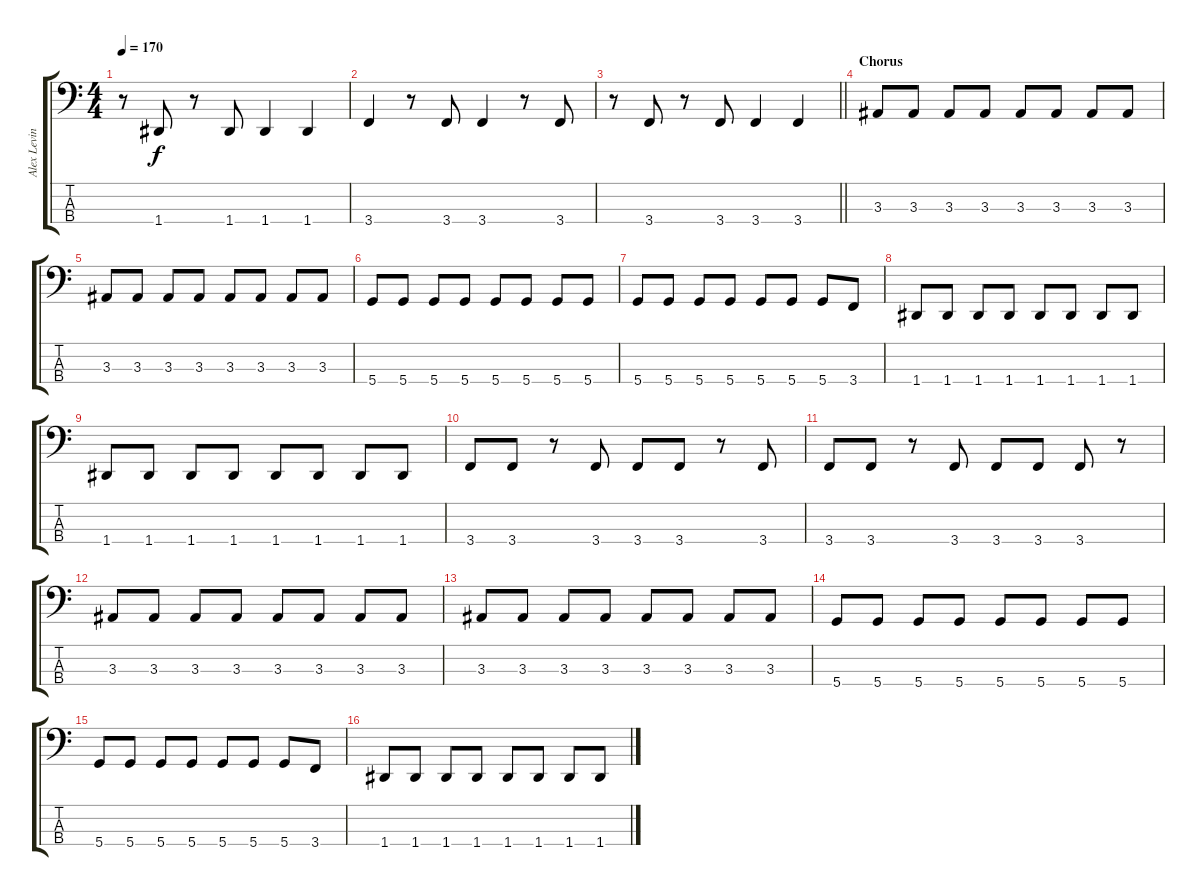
\track ("Alex Levine" "Alex Levin") {instrument electricbasspick}
\staff {score tabs}
\tuning (F2 C2 G1 D1) {hide}
\ts (4 4)
\tempo 170
\clef f4
\ks c
r.8{dy f} 1.4.8 r.8 1.4.8 1.4.4 1.4.4 |
3.4.4 r.8 3.4.8 3.4.4 r.8 3.4.8 |
\barLineRight lightlight
r.8 3.4.8 r.8 3.4.8 3.4.4 3.4.4 |
\section ("" "Chorus")
3.3.8 3.3.8 3.3.8 3.3.8 3.3.8 3.3.8 3.3.8 3.3.8 |
3.3.8 3.3.8 3.3.8 3.3.8 3.3.8 3.3.8 3.3.8 3.3.8 |
5.4.8 5.4.8 5.4.8 5.4.8 5.4.8 5.4.8 5.4.8 5.4.8 |
5.4.8 5.4.8 5.4.8 5.4.8 5.4.8 5.4.8 5.4.8 3.4.8 |
1.4.8 1.4.8 1.4.8 1.4.8 1.4.8 1.4.8 1.4.8 1.4.8 |
1.4.8 1.4.8 1.4.8 1.4.8 1.4.8 1.4.8 1.4.8 1.4.8 |
3.4.8 3.4.8 r.8 3.4.8 3.4.8 3.4.8 r.8 3.4.8 |
3.4.8 3.4.8 r.8 3.4.8 3.4.8 3.4.8 3.4.8 r.8 |
3.3.8 3.3.8 3.3.8 3.3.8 3.3.8 3.3.8 3.3.8 3.3.8 |
3.3.8 3.3.8 3.3.8 3.3.8 3.3.8 3.3.8 3.3.8 3.3.8 |
5.4.8 5.4.8 5.4.8 5.4.8 5.4.8 5.4.8 5.4.8 5.4.8 |
5.4.8 5.4.8 5.4.8 5.4.8 5.4.8 5.4.8 5.4.8 3.4.8 |
1.4.8 1.4.8 1.4.8 1.4.8 1.4.8 1.4.8 1.4.8 1.4.8
